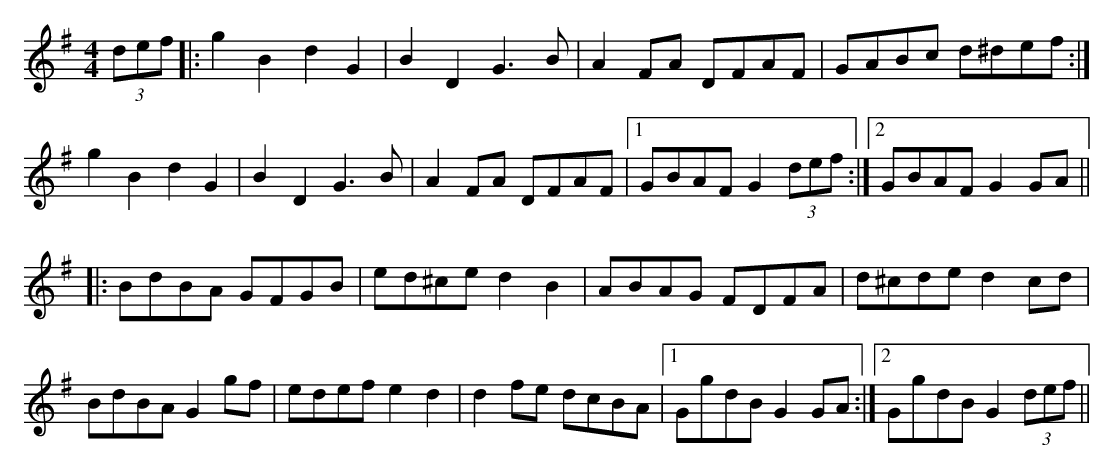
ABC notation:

X:1
M:4/4
K:G
(3def|:g2B2 d2G2|B2D2 G3B|A2FA DFAF|GABc d^def:|
g2B2 d2G2|B2D2 G3B|A2FA DFAF|1 GBAF G2 (3def:|2 GBAF G2 GA||
|:BdBA GFGB|ed^ce d2B2|ABAG FDFA|d^cde d2cd|
BdBA G2gf|edef e2d2|d2fe dcBA|1 GgdB G2GA:|2 GgdB G2 (3def||
